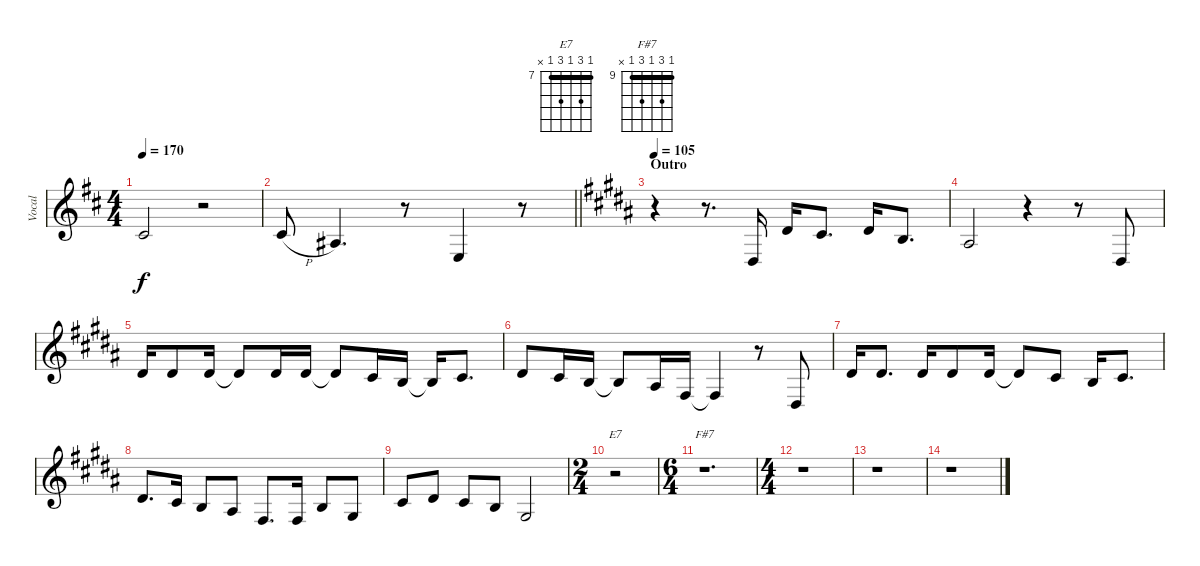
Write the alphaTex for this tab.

\track ("Vocal" "Vocal") {instrument bassoon}
\staff {score}
\tuning (E4 B3 G3 D3 A2 E2) {hide}
\chord ("E7" 7 9 7 9 7 x) {firstfret 7 barre 7}
\chord ("F#7" 9 11 9 11 9 x) {firstfret 9 barre 9}
\ts (4 4)
\tempo 170
\clef g2
\ks d
2.2.2{dy f} r.2 |
\barLineRight lightlight
6.3{h}.8{beam Up} 3.3.4{d} r.8 2.4.4 r.8 |
\section ("" "Outro")
\tempo 105
\ks b
r.4 r.8{d} 1.4.16 4.2.16 2.2.8{d} 4.2.16 0.2.8{d} |
3.3.2 r.4 r.8 1.4.8 |
4.2.16 4.2.8 4.2.16 4.2{t}.8 4.2.16 4.2.16 4.2{t}.8 2.2.16 0.2.16 0.2{t}.16 2.2.8{d} |
4.2.8 2.2.16 0.2.16 0.2{t}.8 3.3.16 4.4.16 4.4{t}.4 r.8 1.4.8 |
4.2.16 4.2.8{d} 4.2.16 4.2.8 4.2.16 4.2{t}.8 2.2.8 0.2.16 2.2.8{d} |
4.2.8{d} 2.2.16 0.2.8 3.3.8 4.4.8{d} 4.4.16 0.2.8 1.3.8 |
2.2.8 4.2.8 2.2.8 0.2.8 1.3.2 |
\ts (2 4)
r.2{ch "E7"} |
\ts (6 4)
r.1{d ch "F#7"} |
\ts (4 4)
r.1 |
r.1 |
r.1
